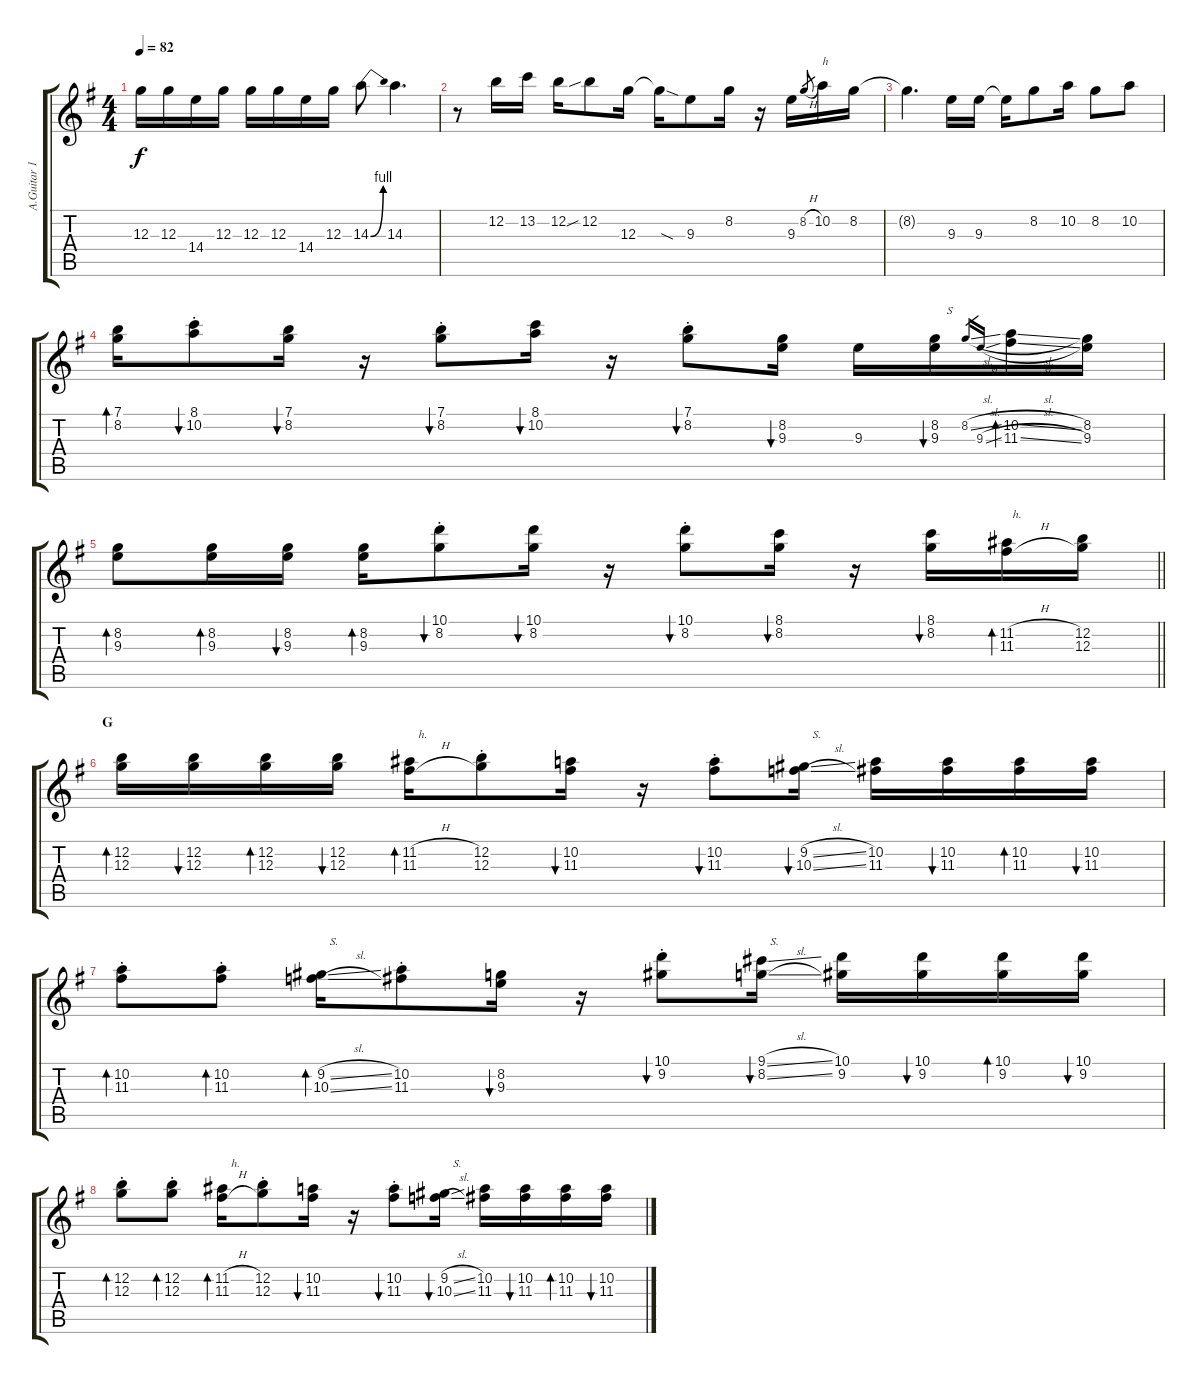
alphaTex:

\track ("A.Guitar 1" "A.Guitar 1") {instrument acousticguitarsteel}
\staff {score tabs}
\tuning (E4 B3 G3 D3 A2 E2) {hide}
\ts (4 4)
\tempo 82
\clef g2
\ks g
12.3.16{dy f} 12.3.16 14.4.16 12.3.16 12.3.16 12.3.16 14.4.16 12.3.16 14.3{be (bend 0 0 60 4)}.8 14.3.4{d} |
r.8 12.2.16 13.2.16 12.2.16 12.2{sib}.8 12.3.16 12.3{sod t}.16 9.3.8 8.2.16 r.16 9.3.16 8.2{h}.8{gr} 10.2.16{txt "h"} 8.2.16 |
8.2{t}.4{d} 9.3.16 9.3.16 9.3{t}.16 8.2.8 10.2.16 8.2.8 10.2.8 |
(7.1 8.2).16{bd 30} (8.1{st} 10.2{st}).8{bu 30} (7.1 8.2).16{bu 30} r.16 (7.1{st} 8.2{st}).8{bu 30} (8.1 10.2).16{bu 30} r.16 (7.1{st} 8.2{st}).8{bu 30} (8.2 9.3).16{bu 30} 9.3.16 (8.2 9.3).16{bu 30 txt "    S"} 8.2{sl}.16{gr} 9.3{sl}.16{gr} (10.2{sl} 11.3{sl}).16{bd 30} (8.2 9.3).16 |
\barLineRight lightlight
(8.2 9.3).8{bd 30} (8.2 9.3).16{bd 30} (8.2 9.3).16{bu 30} (8.2 9.3).16{bd 30} (10.1{st} 8.2{st}).8{bu 30} (10.1 8.2).16{bu 30} r.16 (10.1{st} 8.2{st}).8{bu 30} (8.1 8.2).16{bu 30} r.16 (8.1 8.2).16{bu 30} (11.2{h} 11.3{h}).16{bd 30 txt "  h."} (12.2 12.3).16 |
\section ("" "G")
(12.2 12.3).16{bd 30} (12.2 12.3).16{bu 30} (12.2 12.3).16{bd 30} (12.2 12.3).16{bu 30} (11.2{h} 11.3{h}).16{bd 30 txt "   h."} (12.2{st} 12.3{st}).8 (10.2 11.3).16{bu 30} r.16 (10.2{st} 11.3{st}).8{bu 30} (9.2{sl} 10.3{sl}).16{bu 30 txt "   S."} (10.2 11.3).16 (10.2 11.3).16{bu 30} (10.2 11.3).16{bd 30} (10.2 11.3).16{bu 30} |
(10.2{st} 11.3{st}).8{bd 30} (10.2{st} 11.3{st}).8{bd 30} (9.2{sl} 10.3{sl}).16{bd 30 txt "   S."} (10.2{st} 11.3{st}).8 (8.2 9.3).16{bu 30} r.16 (10.1{st} 9.2{st}).8{bu 30} (9.1{sl} 8.2{sl}).16{bu 30 txt "   S."} (10.1 9.2).16 (10.1 9.2).16{bu 30} (10.1 9.2).16{bd 30} (10.1 9.2).16{bu 30} |
(12.2{st} 12.3{st}).8{bd 30} (12.2{st} 12.3{st}).8{bd 30} (11.2{h} 11.3{h}).16{bd 30 txt "   h."} (12.2{st} 12.3{st}).8 (10.2 11.3).16{bu 30} r.16 (10.2{st} 11.3{st}).8{bu 30} (9.2{sl} 10.3{sl}).16{bu 30 txt "   S."} (10.2 11.3).16 (10.2 11.3).16{bu 30} (10.2 11.3).16{bd 30} (10.2 11.3).16{bu 30}
